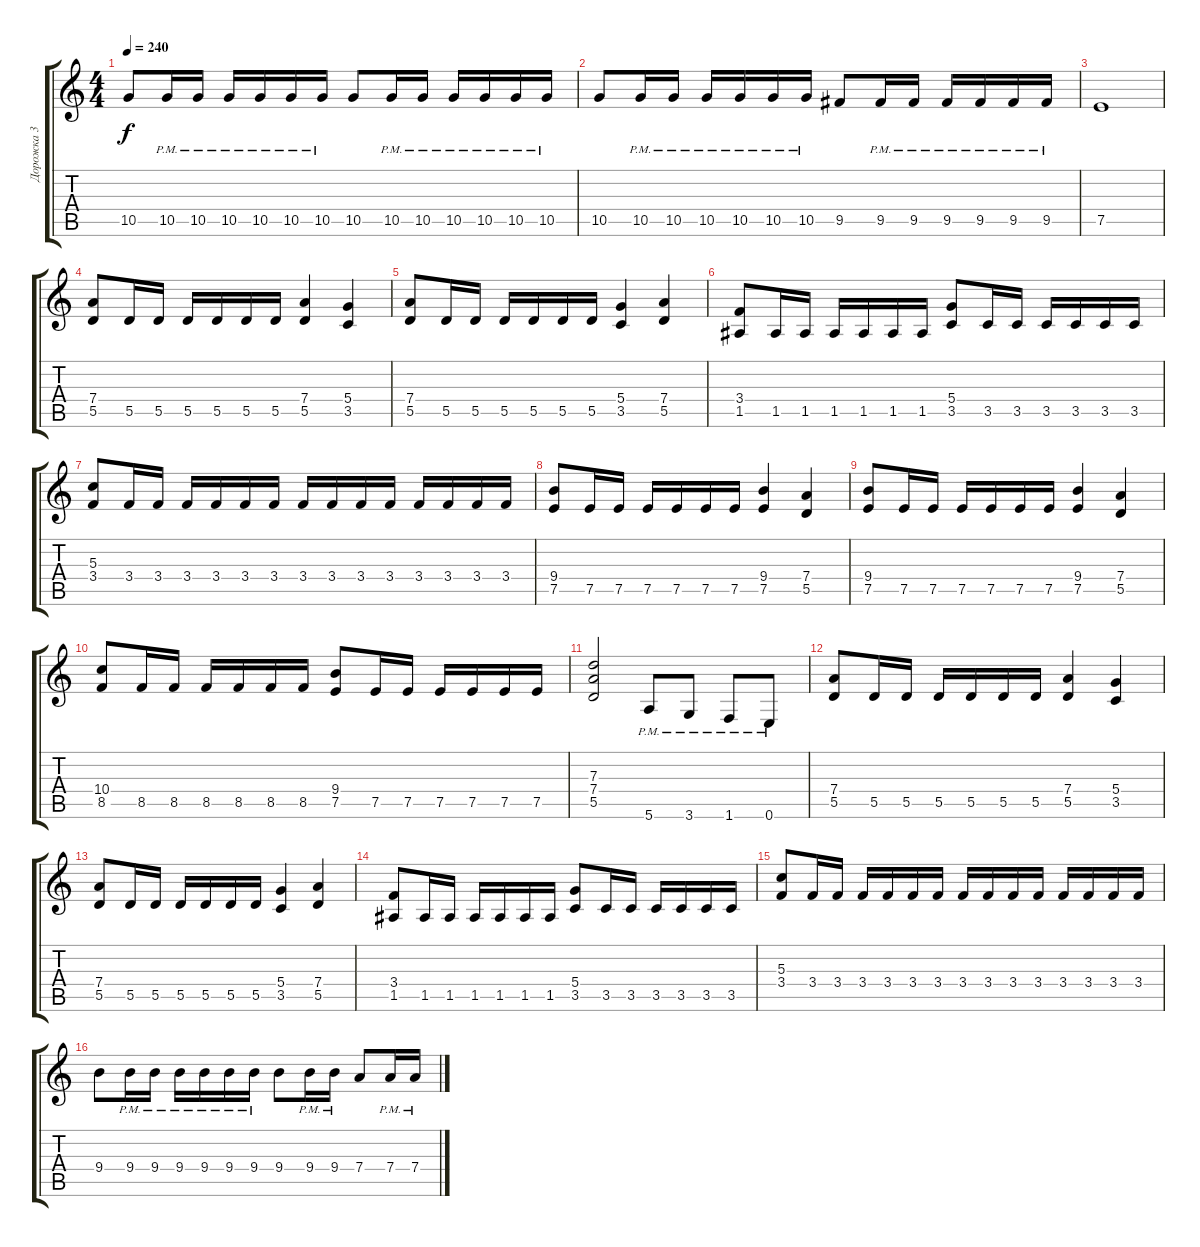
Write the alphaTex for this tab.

\track ("Дорожка 3" "Дорожка 3") {instrument overdrivenguitar}
\staff {score tabs}
\tuning (E4 B3 G3 D3 A2 E2) {hide}
\ts (4 4)
\tempo 240
\clef g2
\ks c
10.5.8{dy f} 10.5{pm}.16 10.5{pm}.16 10.5{pm}.16 10.5{pm}.16 10.5{pm}.16 10.5{pm}.16 10.5.8 10.5{pm}.16 10.5{pm}.16 10.5{pm}.16 10.5{pm}.16 10.5{pm}.16 10.5{pm}.16 |
10.5.8 10.5{pm}.16 10.5{pm}.16 10.5{pm}.16 10.5{pm}.16 10.5{pm}.16 10.5{pm}.16 9.5.8 9.5{pm}.16 9.5{pm}.16 9.5{pm}.16 9.5{pm}.16 9.5{pm}.16 9.5{pm}.16 |
7.5.1 |
(7.4 5.5).8 5.5.16 5.5.16 5.5.16 5.5.16 5.5.16 5.5.16 (7.4 5.5).4 (5.4 3.5).4 |
(7.4 5.5).8 5.5.16 5.5.16 5.5.16 5.5.16 5.5.16 5.5.16 (5.4 3.5).4 (7.4 5.5).4 |
(3.4 1.5).8 1.5.16 1.5.16 1.5.16 1.5.16 1.5.16 1.5.16 (5.4 3.5).8 3.5.16 3.5.16 3.5.16 3.5.16 3.5.16 3.5.16 |
(5.3 3.4).8 3.4.16 3.4.16 3.4.16 3.4.16 3.4.16 3.4.16 3.4.16 3.4.16 3.4.16 3.4.16 3.4.16 3.4.16 3.4.16 3.4.16 |
(9.4 7.5).8 7.5.16 7.5.16 7.5.16 7.5.16 7.5.16 7.5.16 (9.4 7.5).4 (7.4 5.5).4 |
(9.4 7.5).8 7.5.16 7.5.16 7.5.16 7.5.16 7.5.16 7.5.16 (9.4 7.5).4 (7.4 5.5).4 |
(10.4 8.5).8 8.5.16 8.5.16 8.5.16 8.5.16 8.5.16 8.5.16 (9.4 7.5).8 7.5.16 7.5.16 7.5.16 7.5.16 7.5.16 7.5.16 |
(7.3 7.4 5.5).2 5.6{pm}.8 3.6{pm}.8 1.6{pm}.8 0.6{pm}.8 |
(7.4 5.5).8 5.5.16 5.5.16 5.5.16 5.5.16 5.5.16 5.5.16 (7.4 5.5).4 (5.4 3.5).4 |
(7.4 5.5).8 5.5.16 5.5.16 5.5.16 5.5.16 5.5.16 5.5.16 (5.4 3.5).4 (7.4 5.5).4 |
(3.4 1.5).8 1.5.16 1.5.16 1.5.16 1.5.16 1.5.16 1.5.16 (5.4 3.5).8 3.5.16 3.5.16 3.5.16 3.5.16 3.5.16 3.5.16 |
(5.3 3.4).8 3.4.16 3.4.16 3.4.16 3.4.16 3.4.16 3.4.16 3.4.16 3.4.16 3.4.16 3.4.16 3.4.16 3.4.16 3.4.16 3.4.16 |
9.4.8 9.4{pm}.16 9.4{pm}.16 9.4{pm}.16 9.4{pm}.16 9.4{pm}.16 9.4{pm}.16 9.4.8 9.4{pm}.16 9.4{pm}.16 7.4.8 7.4{pm}.16 7.4{pm}.16
